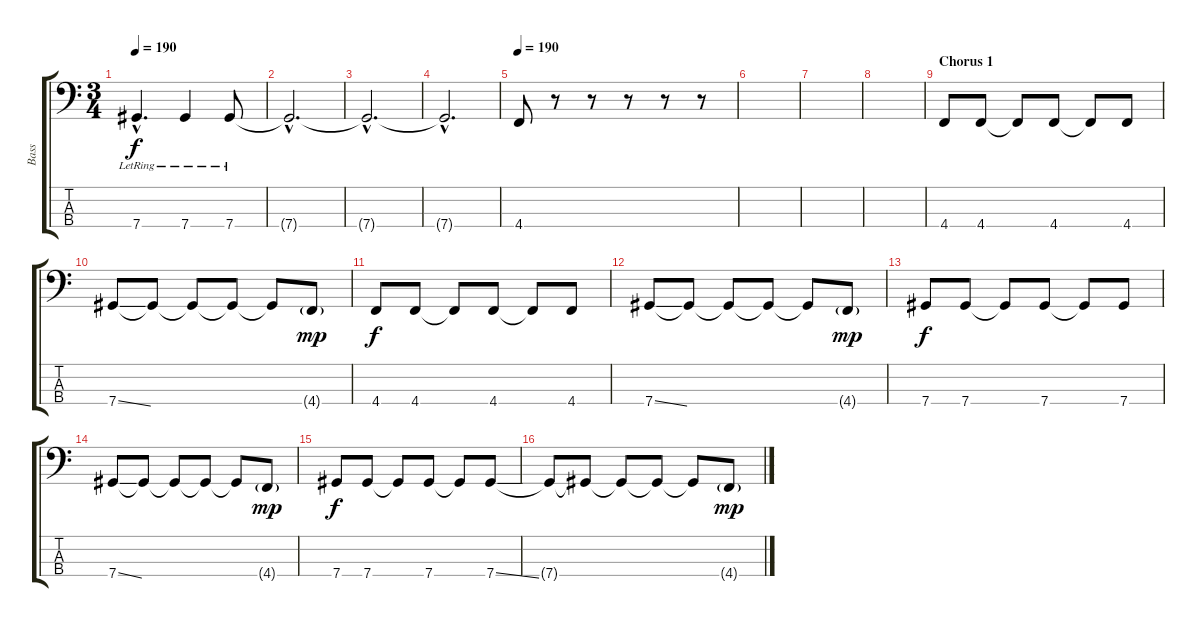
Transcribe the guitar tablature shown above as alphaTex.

\track ("Bass" "Bass") {instrument electricbassfinger}
\staff {score tabs}
\tuning (Gb2 Db2 Ab1 Db1) {hide}
\ts (3 4)
\tempo 190
\clef f4
\ks c
7.4{hac lr}.4{d dy f} 7.4{lr}.4 7.4{lr}.8 |
7.4{hac t}.2{d} |
7.4{hac t}.2{d} |
7.4{hac t}.2{d} |
\tempo 190
4.4.8 r.8 r.8 r.8 r.8 r.8 |
|
|
|
\section ("" "Chorus 1")
4.4.8 4.4.8 4.4{t}.8 4.4.8 4.4{t}.8 4.4.8 |
7.4{ss}.8 7.4{t}.8 7.4{t}.8 7.4{t}.8 7.4{t}.8 4.4{g}.8{dy mp} |
4.4.8{dy f} 4.4.8 4.4{t}.8 4.4.8 4.4{t}.8 4.4.8 |
7.4{ss}.8 7.4{t}.8 7.4{t}.8 7.4{t}.8 7.4{t}.8 4.4{g}.8{dy mp} |
7.4.8{dy f} 7.4.8 7.4{t}.8 7.4.8 7.4{t}.8 7.4.8 |
7.4{ss}.8 7.4{t}.8 7.4{t}.8 7.4{t}.8 7.4{t}.8 4.4{g}.8{dy mp} |
7.4.8{dy f} 7.4.8 7.4{t}.8 7.4.8 7.4{t}.8 7.4{ss}.8 |
7.4{t}.8 7.4{t}.8 7.4{t}.8 7.4{t}.8 7.4{t}.8 4.4{g}.8{dy mp}
